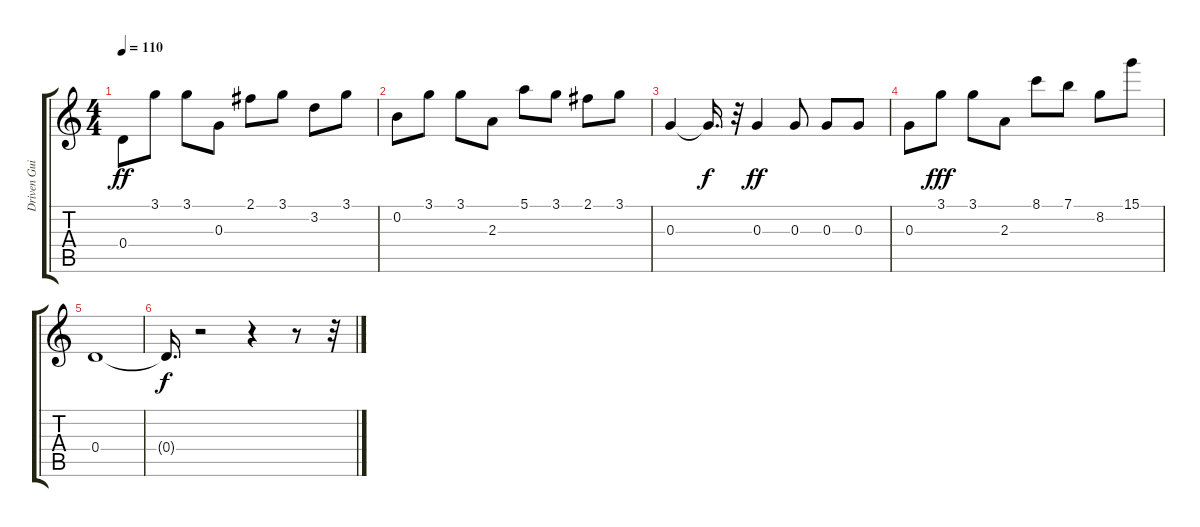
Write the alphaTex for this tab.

\track ("Driven Guitar       " "Driven Gui") {instrument overdrivenguitar}
\staff {score tabs}
\tuning (E4 B3 G3 D3 A2 E2) {hide}
\ts (4 4)
\tempo 110
\clef g2
\ks c
0.4.8{dy ff} 3.1.8 3.1.8 0.3.8 2.1.8 3.1.8 3.2.8 3.1.8 |
0.2.8 3.1.8 3.1.8 2.3.8 5.1.8 3.1.8 2.1.8 3.1.8 |
0.3.4 0.3{t}.16{d dy f} r.32 0.3.4{dy ff} 0.3.8 0.3.8 0.3.8 |
0.3.8 3.1.8{dy fff} 3.1.8 2.3.8 8.1.8 7.1.8 8.2.8 15.1.8 |
0.4.1 |
0.4{t}.16{d dy f} r.2 r.4 r.8 r.32
